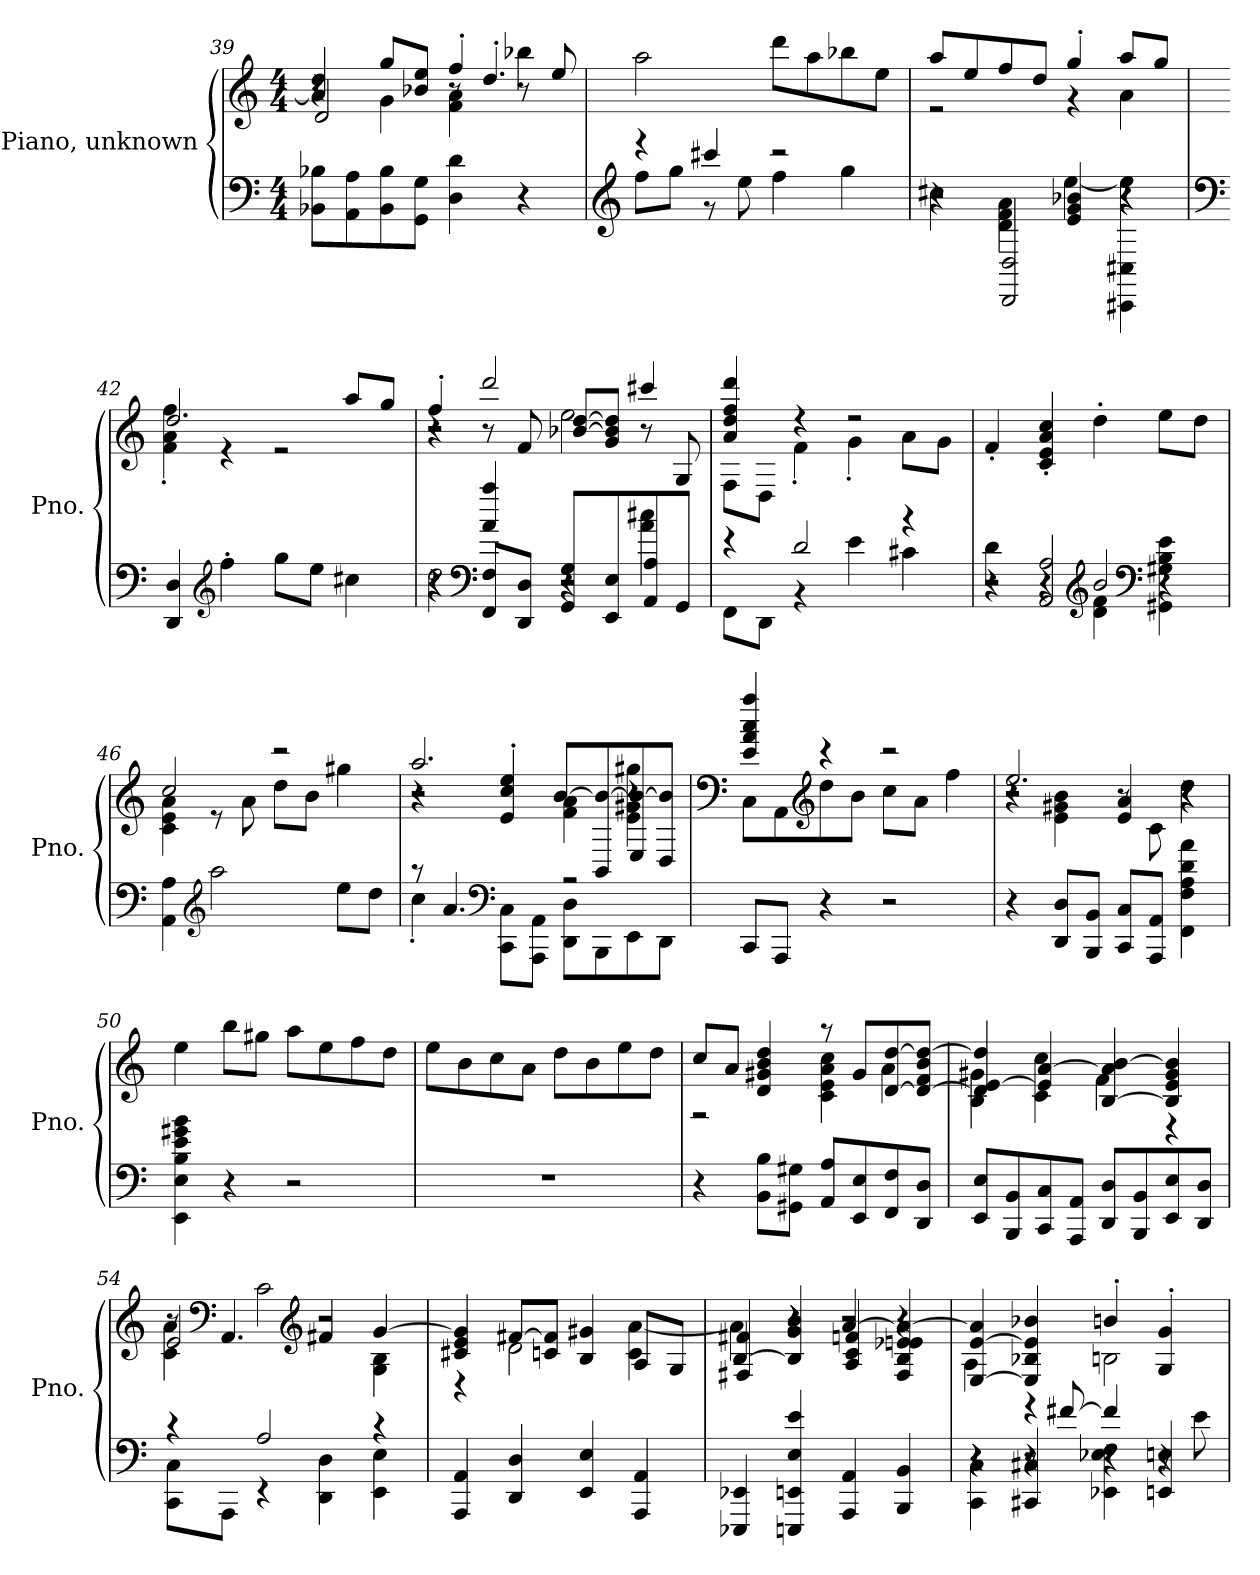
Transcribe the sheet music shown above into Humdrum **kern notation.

**kern	**kern
*part1	*part1
*staff2	*staff1
*I"Piano, unknown	*
*I'Pno.	*
*clefF4	*clefG2
*k[]	*k[]
*M4/4	*M4/4
=39	=39
*	*^
*	*	*^
8BB-X\ 8B-X\L	4a/] 4dd/	4r	2d/
8AA\ 8A\	.	.	.
8BB-\ 8B-\	8gg/L	4g\	.
8GG\ 8G\J	8b-X/ 8ee/J	.	.
4D\ 4d\	4ff'/	4f\ 4a\	8r
.	.	.	4.dd'/
4r	8r	4bb-X\	.
.	8ee/	.	.
*	*v	*v	*v
=40	=40
*clefG2	*
*^	*
4r	8ff\L	2aa\
.	8gg\J	.
4ccc#X/	8r	.
.	8ee\	.
2r	4ff\	8ddd\L
.	.	8aa\
.	4gg\	8bb-X\
.	.	8ee\J
=41	=41	=41
*	*^	*^
2r	4cc#X\	4r	8aa/L	2r
.	.	.	8ee/	.
.	4d\ 4f\ 4a\	2DD/ 2D/	8ff/	.
.	.	.	8dd/J	.
4e/ 4g/ 4b-X/	[4ee\	.	4gg'/	4r
4r	4CC#X\ 4C#X\ 4ee\]	4r	8aa/L	4a\
.	.	.	8gg/J	.
*v	*v	*v	*	*
!!LO:LB:g=z	!!
=42	=42	=42
*clefF4	*	*
4DD/ 4D/	2.dd/	4f\' 4a\' 4ff\'
*clefG2	*	*
4ff'\	.	4r
8gg\L	.	2r
8ee\J	.	.
4cc#X\	8aa/L	.
.	8gg/J	.
=43	=43	=43
*^	*	*^
*	*^	*	*	*
4r	2dd\	4r	4r	2r	4ff'/
*clefF4	*	*	*	*	*
4a/ 4aa/	.	8FF/ 8F/L	2ddd/	.	8r
.	.	8DD/ 8D/J	.	.	8f/
2r	4r	8GG/ 8G/L	.	2ee\	[8b-X/ [8dd/L
.	.	8EE/ 8E/	.	.	8g/ 8b-/] 8dd/]J
.	4a\ 4cc#X\	8AA/ 8A/	4ccc#X/	.	8r
.	.	8GG/J	.	.	8G/
*	*v	*v	*	*	*
*	*	*	*v	*v
=44	=44	=44	=44
4r	8FF\L	4a/ 4dd/ 4ff/ 4ddd/	8F\L
.	8DD\J	.	8D\J
2d/	4r	4r	4f'\
.	4e\	2r	4g'\
4r	4c#X\	.	8a\L
.	.	.	8g\J
*	*	*v	*v
=45	=45	=45
*	*^	*
2r	4d\	4r	4f'/
.	4r	2AA/ 2A/	4c/' 4e/' 4a/' 4cc/'
*clefG2	*	*	*
2b/	4d\ 4f\	.	4dd'\
*clefF4	*	*	*
.	4GG#X\ 4G#X\ 4B\ 4e\	4r	8ee\L
.	.	.	8dd\J
*v	*v	*v	*
!!LO:PB:g=z
=46	=46
*	*^
4AA\ 4A\	2cc/	4c\ 4e\ 4a\
*clefG2	*	*
2aa\	.	8r
.	.	8a\
.	2r	8dd\L
.	.	8b\J
8ee\L	.	4gg#X\
8dd\J	.	.
=47	=47	=47
*^	*	*^
8r	4cc'\	2.aa/	2r	4r
4.a/	.	.	.	.
*clefF4	*	*	*	*
.	8CC\ 8C\L	.	.	4e/' 4cc/' 4ee/'
.	8AAA\ 8AA\J	.	.	.
2r	8DD\ 8D\L	.	4f\ 4a\	[8b/L
.	8BBB\	.	.	8BB/ 8b/_
.	8EE\	4r	4e\ 4g#X\ 4gg#X\	8E/ 8b/_
.	8DD\J	.	.	8D/ 8b/]J
*v	*v	*	*	*
*	*v	*v	*v
=48	=48
*	*clefF4
*	*^
8CC/L	4e/ 4a/ 4cc/ 4aa/	8C\L
8AAA/J	.	8AA\
*	*clefG2	*
4r	4r	8dd\
.	.	8b\J
2r	2r	8cc\L
.	.	8a\J
.	.	4ff\
=49	=49	=49
*	*	*^
4r	2.ee/	4r	2r
8DD/ 8D/L	.	4e\ 4g#X\ 4b\	.
8BBB/ 8BB/J	.	.	.
8CC/ 8C/L	.	8r	4e/ 4a/
8AAA/ 8AA/J	.	8c\	.
4FF\ 4F\ 4A\ 4d\ 4a\	4r	4dd\	4r
*	*v	*v	*v
!!LO:LB:g=z
=50	=50
4EE\ 4E\ 4B\ 4e\ 4g#X\ 4b\	4ee\
4r	8bb\L
.	8gg#X\J
2r	8aa\L
.	8ee\
.	8ff\
.	8dd\J
=51	=51
1r	8ee\L
.	8b\
.	8cc\
.	8a\J
.	8dd\L
.	8b\
.	8ee\
.	8dd\J
=52	=52
*	*^
4r	8cc/L	2r
.	8a/J	.
8BB\ 8B\L	4d/ 4g#X/ 4b/ 4dd/	.
8GG#X\ 8G#X\J	.	.
8AA/ 8A/L	8r	4c\ 4e\ 4a\ 4cc\
8EE/ 8E/	8g#/L	.
8FF/ 8F/	[8d/ [8dd/	4a\
8DD/ 8D/J	8d/_ 8f/ 8b/ 8dd/_J	.
=53	=53	=53
8EE/ 8E/L	4d/] [4e/ 4dd/]	4B\ 4g#X\
8BBB/ 8BB/	.	.
8CC/ 8C/	4e/] [4a/	4c\ 4cc\
8AAA/ 8AA/J	.	.
8DD/ 8D/L	[4B/ 4a/] [4b/	4f\
8BBB/ 8BB/	.	.
8EE/ 8E/	4B/] 4e/ 4g#/ 4b/]	4r
8DD/ 8D/J	.	.
!!LO:LB:g=z
=54	=54	=54
*^	*	*^
4r	8CC\ 8C\L	2e/	4c\ 4a\	8r
*	*	*clefF4	*	*
.	8AAA\J	.	.	4.AA/
2A/	4r	.	2c\	.
*	*	*clefG2	*	*
.	4DD\ 4D\	4f#X/	.	2r
4r	4EE\ 4E\	[4g/	4G\ 4B\	.
*v	*v	*	*	*
*	*	*v	*v
=55	=55	=55
4AAA/ 4AA/	4c#X/ 4e/ 4g/]	4r
4DD/ 4D/	[8f#X/L	2d\
.	8cn/ 8f#/]J	.
4EE/ 4E/	4B/ 4g#X/	.
4AAA/ 4AA/	8A/L	4c\ [4a\
.	8G/J	.
=56	=56	=56
*	*	*^
4EEE-X/ 4EE-X/	[4B/	4a\]	4F#X/ 4f#X/
4EEEn/ 4EEn/ 4E/ 4e/	4B/] 4g/ 4b/	4r	4r
4AAA/ 4AA/	[4a/	2r	4A/ 4c/ 4fn/
4BBB/ 4BB/	4F#/ 4B/ 4e-X/ 4en/ 4a/_	.	4r
*	*	*v	*v
=57	=57	=57
*^	*	*
*	*^	*	*
4r	4CC\ 4C\	4r	[4E/ [4e/ 4a/]	4A\
8r	4r	4CC#X/ 4C#X/	4E/] 4B-X/ 4e/] 4b-X/	4r
[8f#X/	.	.	.	.
4f#/]	4EE-X\ 4E-X\ 4F\	4r	4bn'/	2Bn\
4r	8r	4EEn/ 4En/	4G/' 4g/'	.
.	8e\	.	.	.
*v	*v	*v	*	*
*	*v	*v
=	=
*-	*-
